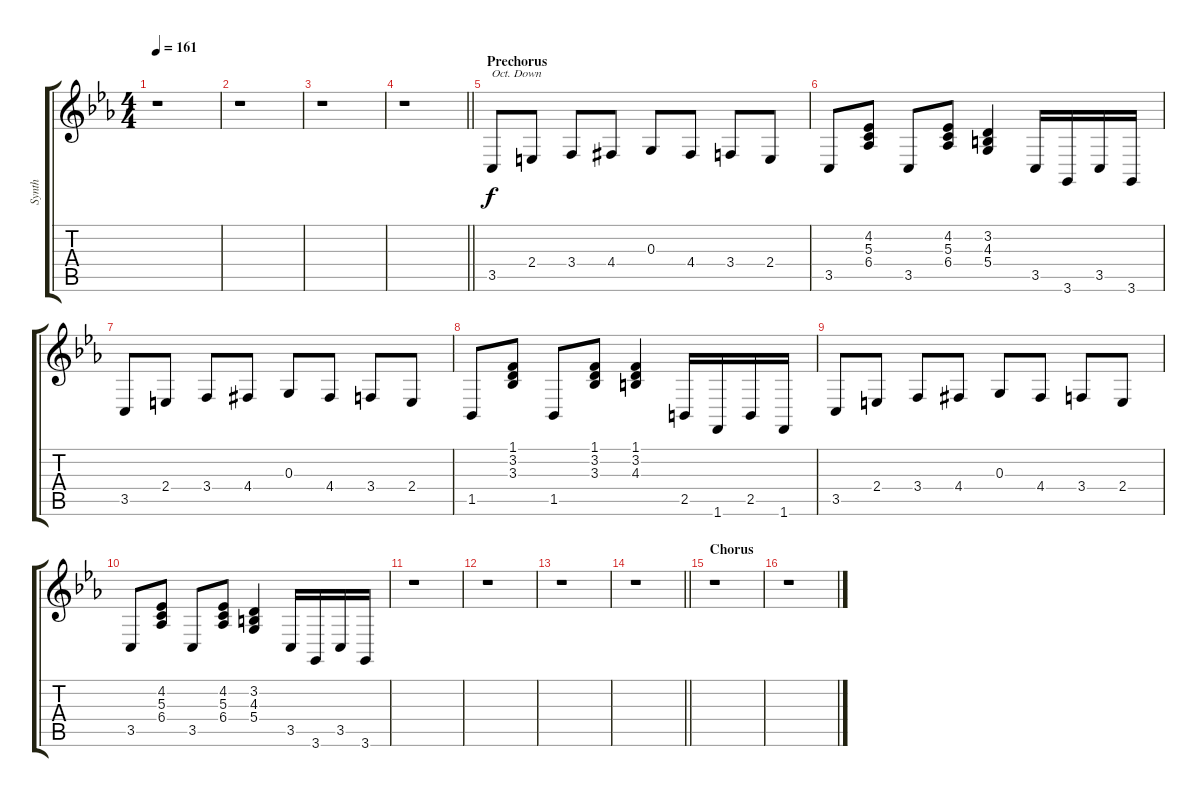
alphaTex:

\track ("Synth" "Synth") {instrument orchestrahit}
\staff {score tabs}
\tuning (E4 B3 G3 D3 A2 E2) {hide}
\ts (4 4)
\tempo 161
\clef g2
\ks eb
r.1{dy f} |
r.1 |
r.1 |
\barLineRight lightlight
r.1 |
\section ("" "Prechorus")
3.5.8{txt "Oct. Down" instrument clavinet} 2.4.8 3.4.8 4.4{acc #}.8 0.3.8 4.4{acc #}.8 3.4.8 2.4.8 |
3.5.8 (4.2 5.3 6.4).8 3.5.8 (4.2 5.3 6.4).8 (3.2 4.3 5.4).4 3.5.16 3.6.16 3.5.16 3.6.16 |
3.5.8 2.4.8 3.4.8 4.4{acc #}.8 0.3.8 4.4{acc #}.8 3.4.8 2.4.8 |
1.5.8 (1.1 3.2 3.3).8 1.5.8 (1.1 3.2 3.3).8 (1.1 3.2 4.3).4 2.5.16 1.6.16 2.5.16 1.6.16 |
3.5.8 2.4.8 3.4.8 4.4{acc #}.8 0.3.8 4.4{acc #}.8 3.4.8 2.4.8 |
3.5.8 (4.2 5.3 6.4).8 3.5.8 (4.2 5.3 6.4).8 (3.2 4.3 5.4).4 3.5.16 3.6.16 3.5.16 3.6.16 |
r.1 |
r.1 |
r.1 |
\barLineRight lightlight
r.1 |
\section ("" "Chorus")
r.1 |
r.1
